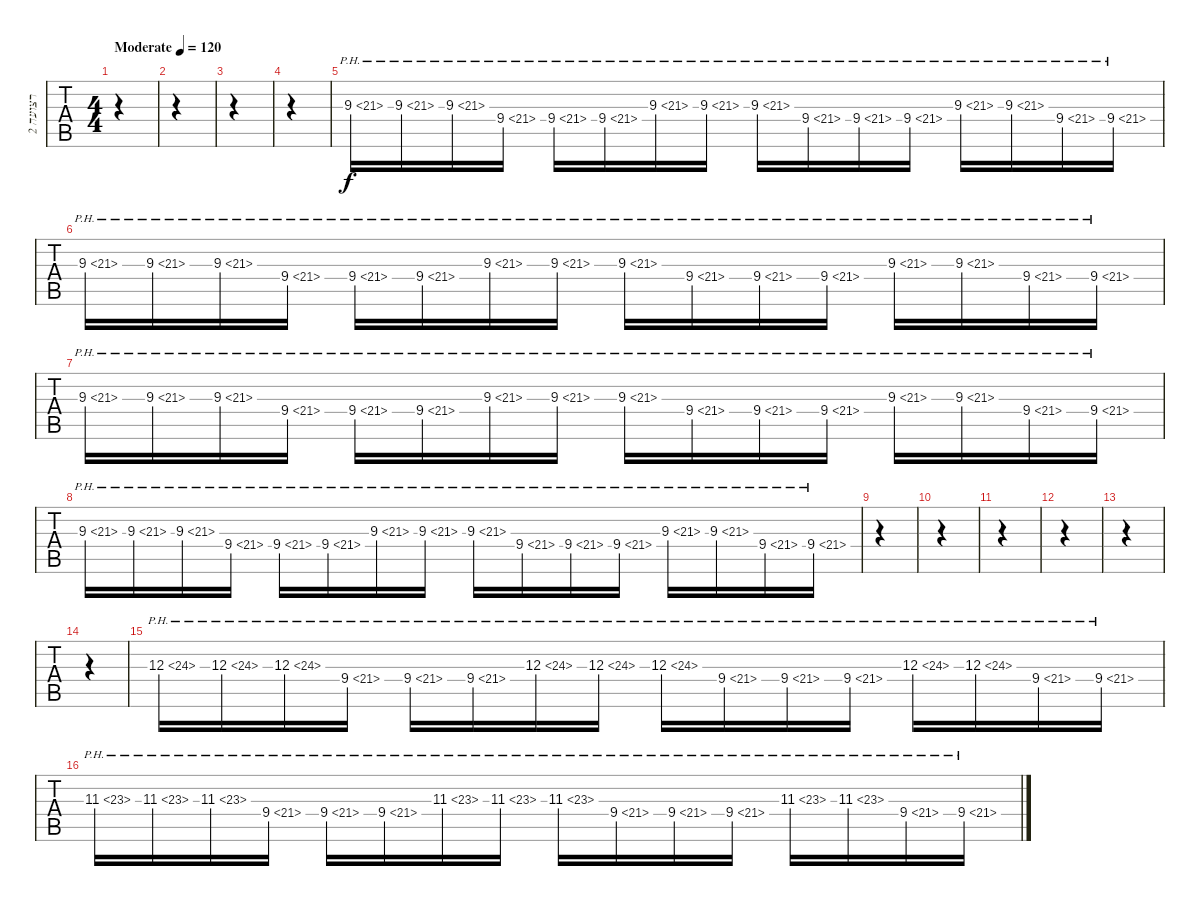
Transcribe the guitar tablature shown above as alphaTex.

\track ("רצועה 2" "רצועה 2") {instrument overdrivenguitar}
\staff {tabs}
\tuning (Eb4 Bb3 Gb3 Db3 Ab2 Eb2) {hide}
\ts (4 4)
\tempo (120 "Moderate")
\clef g2
\ks c
|
|
|
|
9.3{ph 12}.16 9.3{ph 12}.16 9.3{ph 12}.16 9.4{ph 12}.16 9.4{ph 12}.16 9.4{ph 12}.16 9.3{ph 12}.16 9.3{ph 12}.16 9.3{ph 12}.16 9.4{ph 12}.16 9.4{ph 12}.16 9.4{ph 12}.16 9.3{ph 12}.16 9.3{ph 12}.16 9.4{ph 12}.16 9.4{ph 12}.16 |
9.3{ph 12}.16 9.3{ph 12}.16 9.3{ph 12}.16 9.4{ph 12}.16 9.4{ph 12}.16 9.4{ph 12}.16 9.3{ph 12}.16 9.3{ph 12}.16 9.3{ph 12}.16 9.4{ph 12}.16 9.4{ph 12}.16 9.4{ph 12}.16 9.3{ph 12}.16 9.3{ph 12}.16 9.4{ph 12}.16 9.4{ph 12}.16 |
9.3{ph 12}.16 9.3{ph 12}.16 9.3{ph 12}.16 9.4{ph 12}.16 9.4{ph 12}.16 9.4{ph 12}.16 9.3{ph 12}.16 9.3{ph 12}.16 9.3{ph 12}.16 9.4{ph 12}.16 9.4{ph 12}.16 9.4{ph 12}.16 9.3{ph 12}.16 9.3{ph 12}.16 9.4{ph 12}.16 9.4{ph 12}.16 |
9.3{ph 12}.16 9.3{ph 12}.16 9.3{ph 12}.16 9.4{ph 12}.16 9.4{ph 12}.16 9.4{ph 12}.16 9.3{ph 12}.16 9.3{ph 12}.16 9.3{ph 12}.16 9.4{ph 12}.16 9.4{ph 12}.16 9.4{ph 12}.16 9.3{ph 12}.16 9.3{ph 12}.16 9.4{ph 12}.16 9.4{ph 12}.16 |
|
|
|
|
|
|
12.3{ph 12}.16 12.3{ph 12}.16 12.3{ph 12}.16 9.4{ph 12}.16 9.4{ph 12}.16 9.4{ph 12}.16 12.3{ph 12}.16 12.3{ph 12}.16 12.3{ph 12}.16 9.4{ph 12}.16 9.4{ph 12}.16 9.4{ph 12}.16 12.3{ph 12}.16 12.3{ph 12}.16 9.4{ph 12}.16 9.4{ph 12}.16 |
11.3{ph 12}.16 11.3{ph 12}.16 11.3{ph 12}.16 9.4{ph 12}.16 9.4{ph 12}.16 9.4{ph 12}.16 11.3{ph 12}.16 11.3{ph 12}.16 11.3{ph 12}.16 9.4{ph 12}.16 9.4{ph 12}.16 9.4{ph 12}.16 11.3{ph 12}.16 11.3{ph 12}.16 9.4{ph 12}.16 9.4{ph 12}.16
